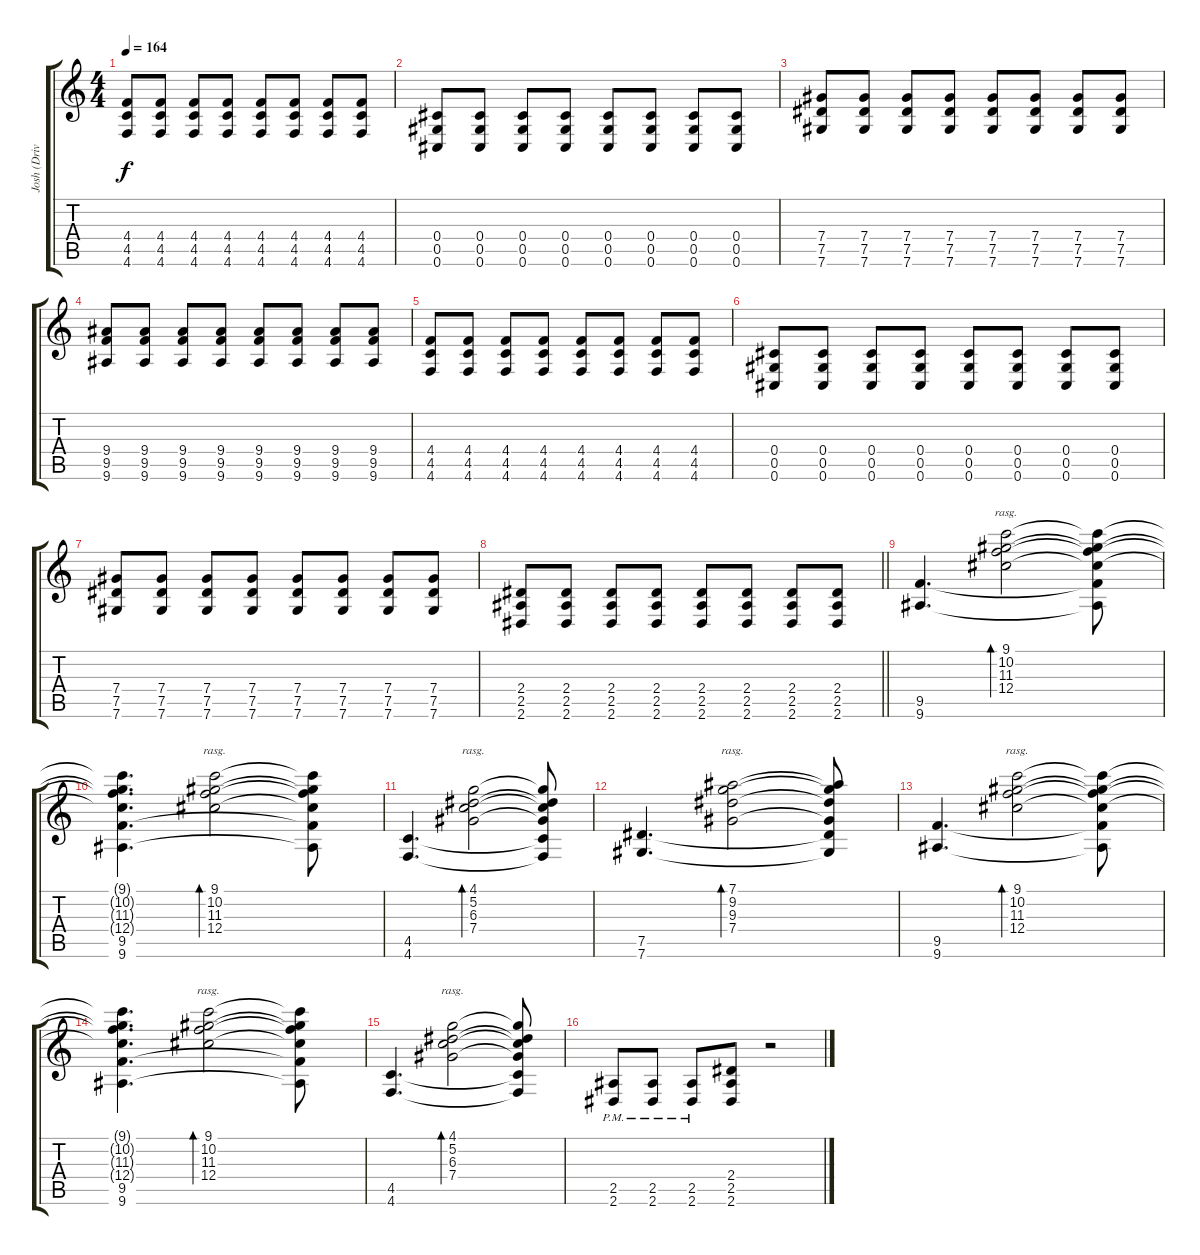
\track ("Josh (Drive)" "Josh (Driv") {instrument overdrivenguitar}
\staff {score tabs}
\tuning (Eb4 Bb3 Gb3 Db3 Ab2 Db2) {hide}
\ts (4 4)
\tempo 164
\clef g2
\ks c
(4.4 4.5 4.6).8{dy f} (4.4 4.5 4.6).8 (4.4 4.5 4.6).8 (4.4 4.5 4.6).8 (4.4 4.5 4.6).8 (4.4 4.5 4.6).8 (4.4 4.5 4.6).8 (4.4 4.5 4.6).8 |
(0.4 0.5 0.6).8 (0.4 0.5 0.6).8 (0.4 0.5 0.6).8 (0.4 0.5 0.6).8 (0.4 0.5 0.6).8 (0.4 0.5 0.6).8 (0.4 0.5 0.6).8 (0.4 0.5 0.6).8 |
(7.4 7.5 7.6).8 (7.4 7.5 7.6).8 (7.4 7.5 7.6).8 (7.4 7.5 7.6).8 (7.4 7.5 7.6).8 (7.4 7.5 7.6).8 (7.4 7.5 7.6).8 (7.4 7.5 7.6).8 |
(9.4 9.5 9.6).8 (9.4 9.5 9.6).8 (9.4 9.5 9.6).8 (9.4 9.5 9.6).8 (9.4 9.5 9.6).8 (9.4 9.5 9.6).8 (9.4 9.5 9.6).8 (9.4 9.5 9.6).8 |
(4.4 4.5 4.6).8 (4.4 4.5 4.6).8 (4.4 4.5 4.6).8 (4.4 4.5 4.6).8 (4.4 4.5 4.6).8 (4.4 4.5 4.6).8 (4.4 4.5 4.6).8 (4.4 4.5 4.6).8 |
(0.4 0.5 0.6).8 (0.4 0.5 0.6).8 (0.4 0.5 0.6).8 (0.4 0.5 0.6).8 (0.4 0.5 0.6).8 (0.4 0.5 0.6).8 (0.4 0.5 0.6).8 (0.4 0.5 0.6).8 |
(7.4 7.5 7.6).8 (7.4 7.5 7.6).8 (7.4 7.5 7.6).8 (7.4 7.5 7.6).8 (7.4 7.5 7.6).8 (7.4 7.5 7.6).8 (7.4 7.5 7.6).8 (7.4 7.5 7.6).8 |
\barLineRight lightlight
(2.4 2.5 2.6).8 (2.4 2.5 2.6).8 (2.4 2.5 2.6).8 (2.4 2.5 2.6).8 (2.4 2.5 2.6).8 (2.4 2.5 2.6).8 (2.4 2.5 2.6).8 (2.4 2.5 2.6).8 |
(9.5 9.6).4{d} (9.1 10.2 11.3 12.4).2{bd 240 rasg ii} (9.1{t} 10.2{t} 11.3{t} 12.4{t} 9.5{t} 9.6{t}).8 |
(9.1{t} 10.2{t} 11.3{t} 12.4{t} 9.5 9.6).4{d} (9.1 10.2 11.3 12.4).2{bd 240 rasg ii} (9.1{t} 10.2{t} 11.3{t} 12.4{t} 9.5{t} 9.6{t}).8 |
(4.5 4.6).4{d} (4.1 5.2 6.3 7.4).2{bd 240 rasg ii} (4.1{t} 5.2{t} 6.3{t} 7.4{t} 4.5{t} 4.6{t}).8 |
(7.5 7.6).4{d} (7.1 9.2 9.3 7.4).2{bd 240 rasg ii} (7.1{t} 9.2{t} 9.3{t} 7.4{t} 7.5{t} 7.6{t}).8 |
(9.5 9.6).4{d} (9.1 10.2 11.3 12.4).2{bd 240 rasg ii} (9.1{t} 10.2{t} 11.3{t} 12.4{t} 9.5{t} 9.6{t}).8 |
(9.1{t} 10.2{t} 11.3{t} 12.4{t} 9.5 9.6).4{d} (9.1 10.2 11.3 12.4).2{bd 240 rasg ii} (9.1{t} 10.2{t} 11.3{t} 12.4{t} 9.5{t} 9.6{t}).8 |
(4.5 4.6).4{d} (4.1 5.2 6.3 7.4).2{bd 240 rasg ii} (4.1{t} 5.2{t} 6.3{t} 7.4{t} 4.5{t} 4.6{t}).8 |
(2.5{pm} 2.6{pm}).8 (2.5{pm} 2.6{pm}).8 (2.5{pm} 2.6{pm}).8 (2.4 2.5 2.6).8 r.2
